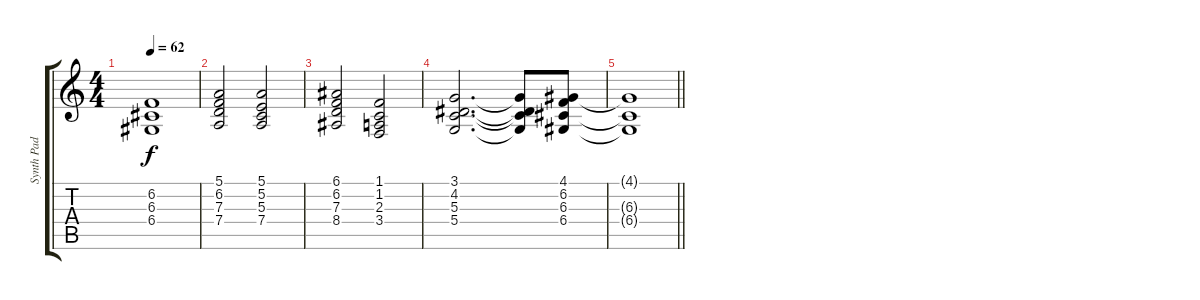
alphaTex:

\track ("Synth Pad" "Synth Pad") {instrument pad8sweep}
\staff {score tabs}
\tuning (E4 B3 G3 D3 A2 E2) {hide}
\ts (4 4)
\tempo 62
\clef g2
\ks c
(6.2{t} 6.3{t} 6.4{t}).1{dy f} |
(5.1 6.2 7.3 7.4).2 (5.1 5.2 5.3 7.4).2 |
(6.1 6.2 7.3 8.4).2 (1.1 1.2 2.3 3.4).2 |
(3.1 4.2 5.3 5.4).2{d} (3.1{t} 4.2{t} 5.3{t} 5.4{t}).8 (4.1 6.2 6.3 6.4).8 |
\barLineRight lightlight
(4.1{t} 6.3{t} 6.4{t}).1
